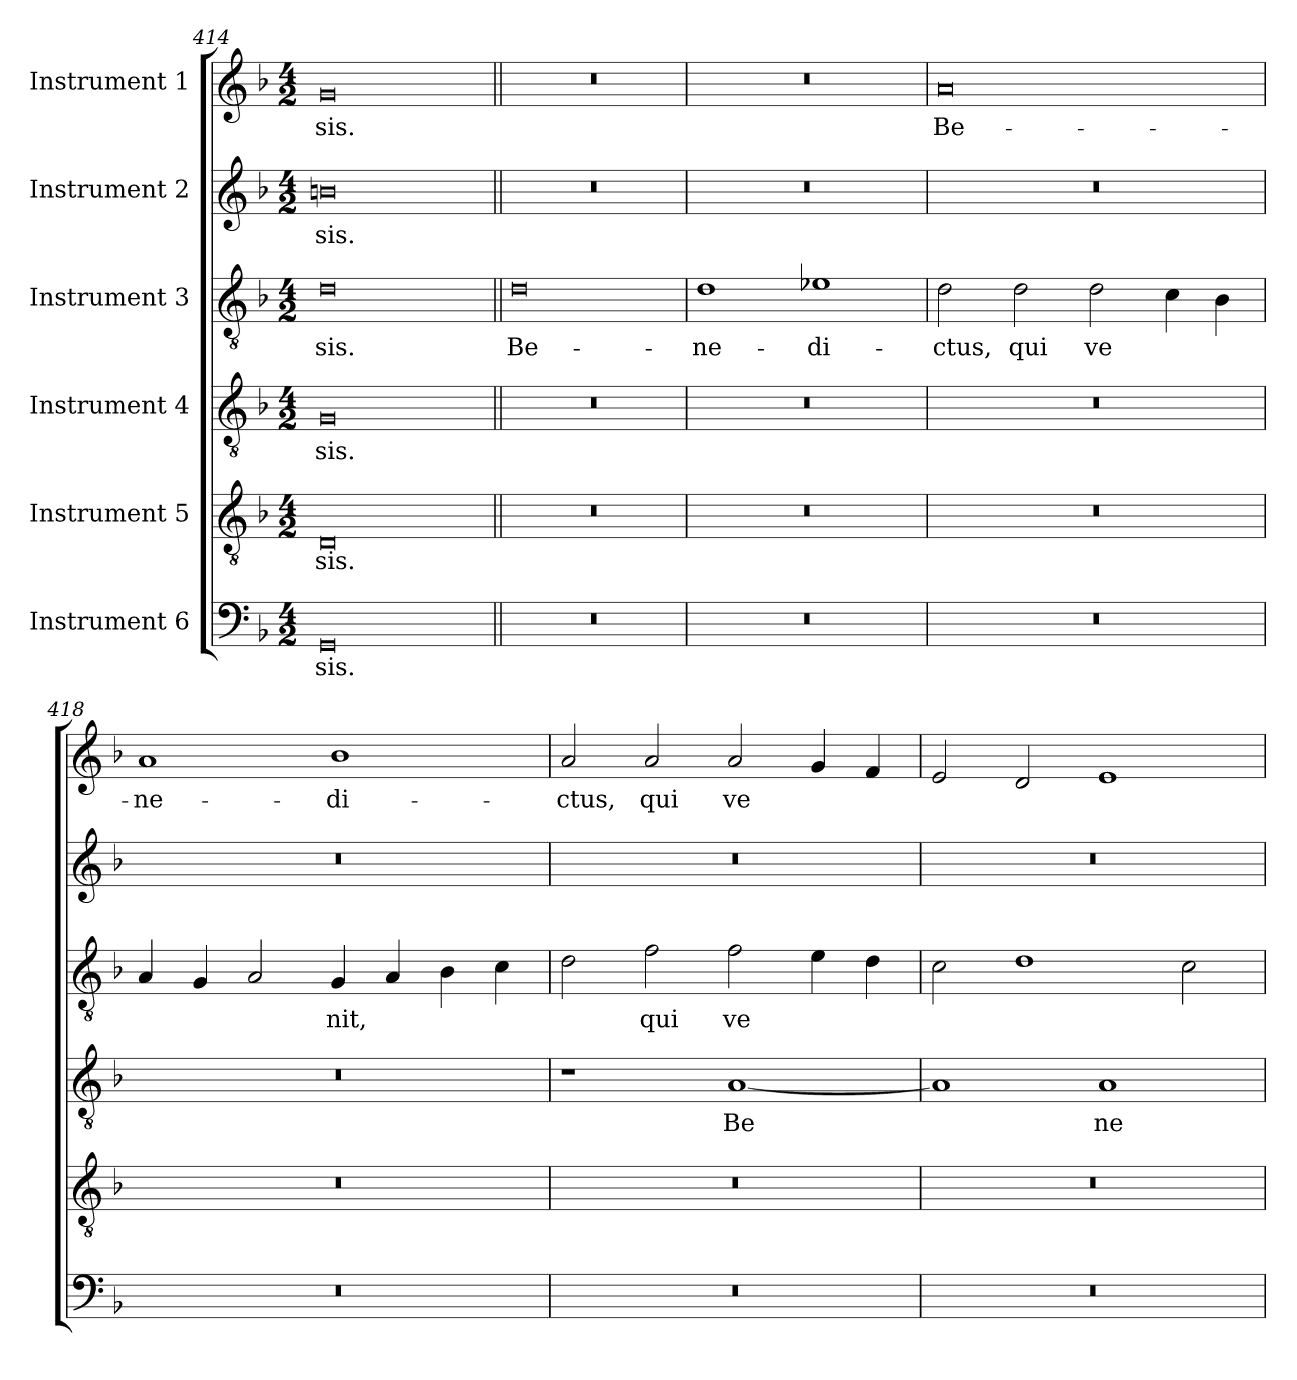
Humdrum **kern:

**kern	**text	**kern	**text	**kern	**text	**kern	**text	**kern	**text	**kern	**text
*part6	*part6	*part5	*part5	*part4	*part4	*part3	*part3	*part2	*part2	*part1	*part1
*staff6	*staff6	*staff5	*staff5	*staff4	*staff4	*staff3	*staff3	*staff2	*staff2	*staff1	*staff1
*I"Instrument 6	*	*I"Instrument 5	*	*I"Instrument 4	*	*I"Instrument 3	*	*I"Instrument 2	*	*I"Instrument 1	*
*clefF4	*	*clefGv2	*	*clefGv2	*	*clefGv2	*	*clefG2	*	*clefG2	*
*k[b-]	*	*k[b-]	*	*k[b-]	*	*k[b-]	*	*k[b-]	*	*k[b-]	*
*F:	*	*F:	*	*F:	*	*F:	*	*F:	*	*F:	*
*M4/2	*	*M4/2	*	*M4/2	*	*M4/2	*	*M4/2	*	*M4/2	*
=414	=414	=414	=414	=414	=414	=414	=414	=414	=414	=414	=414
!	!LO:LY:b:cj	!	!LO:LY:b:cj	!	!LO:LY:b:cj	!	!LO:LY:b:cj	!	!LO:LY:b:cj	!	!LO:LY:b:cj
0GG	-sis.	0D	-sis.	0G	-sis.	0d	-sis.	0bn	-sis.	0g	-sis.
=415||	=415||	=415||	=415||	=415||	=415||	=415||	=415||	=415||	=415||	=415||	=415||
!	!	!	!	!	!	!	!LO:LY:b:cj	!	!	!	!
0r	.	0r	.	0r	.	0d	Be-	0r	.	0r	.
!!LO:LB:g=z
=416	=416	=416	=416	=416	=416	=416	=416	=416	=416	=416	=416
!	!	!	!	!	!	!	!LO:LY:b:cj	!	!	!	!
0r	.	0r	.	0r	.	1d	-ne-	0r	.	0r	.
!	!	!	!	!	!	!	!LO:LY:b:cj	!	!	!	!
.	.	.	.	.	.	1e-	-di-	.	.	.	.
=417	=417	=417	=417	=417	=417	=417	=417	=417	=417	=417	=417
!	!	!	!	!	!	!	!LO:LY:b:cj	!	!	!	!LO:LY:b:cj
0r	.	0r	.	0r	.	2d\	-ctus,	0r	.	0a	Be-
!	!	!	!	!	!	!	!LO:LY:b:cj	!	!	!	!
.	.	.	.	.	.	2d\	qui	.	.	.	.
!	!	!	!	!	!	!	!LO:LY:b:cj	!	!	!	!
.	.	.	.	.	.	2d\	ve-	.	.	.	.
!	!	!	!	!	!	!	!LO:LY:b:cj	!	!	!	!
.	.	.	.	.	.	4c\	--	.	.	.	.
!	!	!	!	!	!	!	!LO:LY:b:cj	!	!	!	!
.	.	.	.	.	.	4B-\	--	.	.	.	.
=418	=418	=418	=418	=418	=418	=418	=418	=418	=418	=418	=418
!	!	!	!	!	!	!	!LO:LY:b:cj	!	!	!	!LO:LY:b:cj
0r	.	0r	.	0r	.	4A/	--	0r	.	1a	-ne-
!	!	!	!	!	!	!	!LO:LY:b:cj	!	!	!	!
.	.	.	.	.	.	4G/	--	.	.	.	.
!	!	!	!	!	!	!	!LO:LY:b:cj	!	!	!	!
.	.	.	.	.	.	2A/	--	.	.	.	.
!	!	!	!	!	!	!	!LO:LY:b:cj	!	!	!	!LO:LY:b:cj
.	.	.	.	.	.	4G/	-nit,	.	.	1b-	-di-
!	!	!	!	!	!	!	!LO:LY:b:cj	!	!	!	!
.	.	.	.	.	.	4A/	.	.	.	.	.
!	!	!	!	!	!	!	!LO:LY:b:cj	!	!	!	!
.	.	.	.	.	.	4B-\	.	.	.	.	.
!	!	!	!	!	!	!	!LO:LY:b:cj	!	!	!	!
.	.	.	.	.	.	4c\	.	.	.	.	.
=419	=419	=419	=419	=419	=419	=419	=419	=419	=419	=419	=419
!	!	!	!	!	!	!	!LO:LY:b:cj	!	!	!	!LO:LY:b:cj
0r	.	0r	.	1r	.	2d\	.	0r	.	2a/	-ctus,
!	!	!	!	!	!	!	!LO:LY:b:cj	!	!	!	!LO:LY:b:cj
.	.	.	.	.	.	2f\	qui	.	.	2a/	qui
!	!	!	!	!	!LO:LY:b:cj	!	!LO:LY:b:cj	!	!	!	!LO:LY:b:cj
.	.	.	.	[<1A	Be-	2f\	ve-	.	.	2a/	ve-
!	!	!	!	!	!	!	!LO:LY:b:cj	!	!	!	!LO:LY:b:cj
.	.	.	.	.	.	4e\	--	.	.	4g/	--
!	!	!	!	!	!	!	!LO:LY:b:cj	!	!	!	!LO:LY:b:cj
.	.	.	.	.	.	4d\	--	.	.	4f/	--
=420	=420	=420	=420	=420	=420	=420	=420	=420	=420	=420	=420
!	!	!	!	!	!LO:LY:b:cj	!	!LO:LY:b:cj	!	!	!	!LO:LY:b:cj
0r	.	0r	.	1A]	--	2c\	--	0r	.	2e/	--
!	!	!	!	!	!	!	!LO:LY:b:cj	!	!	!	!LO:LY:b:cj
.	.	.	.	.	.	1d	--	.	.	2d/	--
!	!	!	!	!	!LO:LY:b:cj	!	!	!	!	!	!LO:LY:b:cj
.	.	.	.	1A	-ne-	.	.	.	.	1e	--
!	!	!	!	!	!	!	!LO:LY:b:cj	!	!	!	!
.	.	.	.	.	.	2c\	--	.	.	.	.
=	=	=	=	=	=	=	=	=	=	=	=
*-	*-	*-	*-	*-	*-	*-	*-	*-	*-	*-	*-
